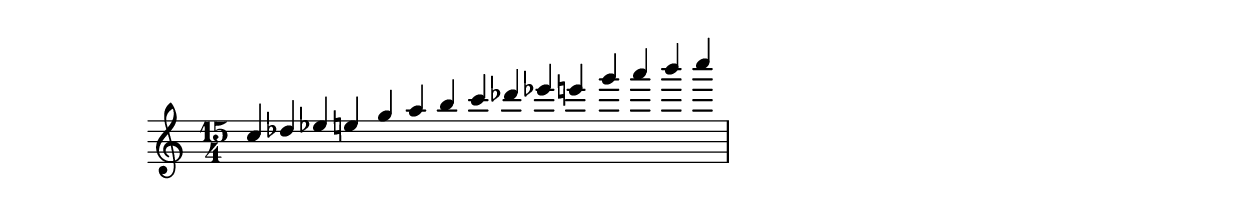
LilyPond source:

\version "2.18.2" \score { \new Staff << \new Voice { \set midiInstrument = #"piano" \voiceOne
 \key c \major \time 15/4
\override Voice.TextScript.font-size = #-4
 { c'' des'' ees'' e'' g'' a'' b'' c''' des''' ees''' e''' g''' a''' b''' c''''  } 
 } >> \layout { } \midi { \context { \Staff \remove "Staff_performer" }
\context { \Voice \consists "Staff_performer" } \tempo 2 = 60 } }
\paper{oddHeaderMarkup = ##f oddFooterMarkup = ##f}
